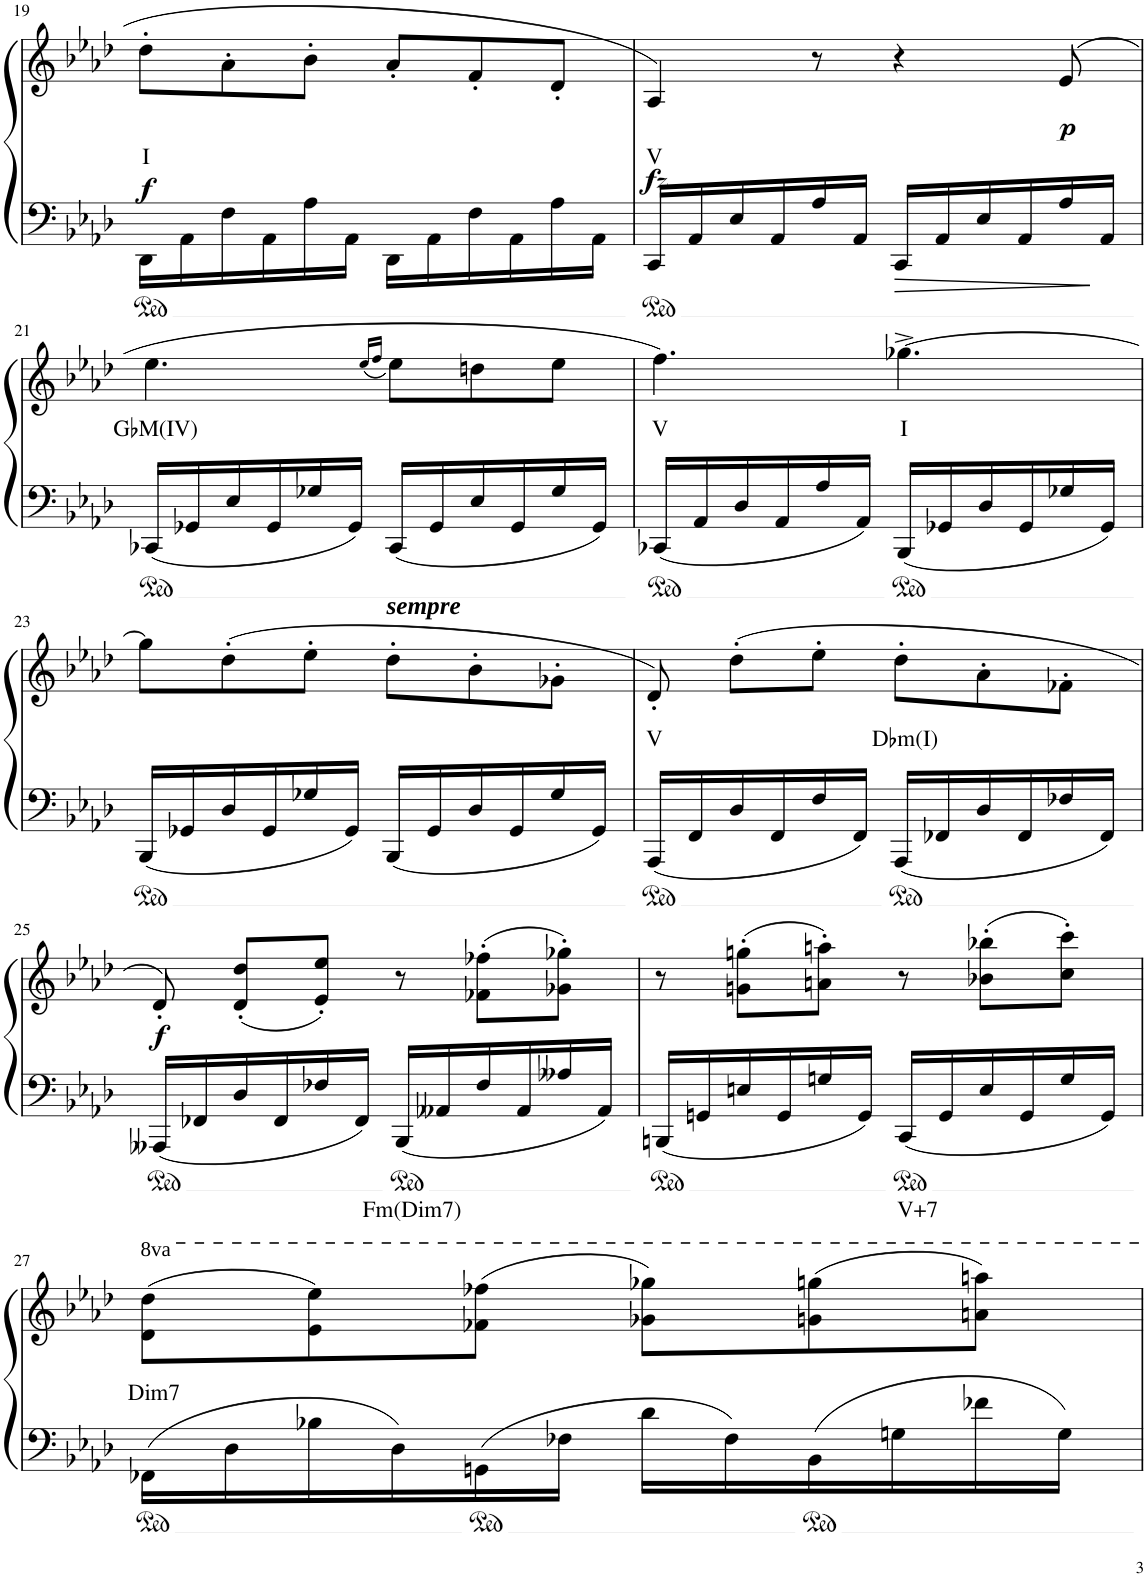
**kern	**text	**kern	**text	**dynam
*part1	*part1	*part1	*part1	*part1
*staff2	*staff2	*staff1	*staff1	*staff1/2
*I"Piano	*	*	*	*
*I'Pno	*	*	*	*
!!LO:PB:g=z
*clefF4	*	*clefG2	*	*
*k[b-e-a-d-]	*	*k[b-e-a-d-]	*	*
*M6/8	*	*M6/8	*	*
=19	=19	=19	=19	=19
!	!	!	!LO:LY:b	!LO:DY:b
16DD-\LL	.	8dd-'\L	I	f
16AA-\	.	.	.	.
16F\	.	8a-'\	.	.
16AA-\	.	.	.	.
16A-\	.	8b-'\J	.	.
16AA-\JJ	.	.	.	.
16DD-\LL	.	8a-'/L	.	.
16AA-\	.	.	.	.
16F\	.	8f'/	.	.
16AA-\	.	.	.	.
16A-\	.	8d-'/J	.	.
16AA-\JJ	.	.	.	.
=20	=20	=20	=20	=20
!	!	!	!LO:LY:b	!LO:DY:b
16CC/LL	.	4A-/	V	fz
16AA-/	.	.	.	.
16E-/	.	.	.	.
16AA-/	.	.	.	.
16A-/	.	8r	.	.
16AA-/JJ	.	.	.	.
16CC/LL	.	4r	.	.
16AA-/	.	.	.	.
16E-/	.	.	.	.
16AA-/	.	.	.	.
!	!	!	!	!LO:DY:b
16A-/	.	(8e-/	.	p
16AA-/JJ	.	.	.	.
!!LO:LB:g=z
=21	=21	=21	=21	=21
!	!	!	!LO:LY:b	!
16CC-X/LL	.	4.ee-\	G♭M(IV)	.
16GG-X/	.	.	.	.
16E-/	.	.	.	.
16GG-/	.	.	.	.
16G-X/	.	.	.	.
16GG-/JJ	.	.	.	.
.	.	(16qee-/LL	.	.
.	.	16qff/JJ	.	.
16CC-/LL	.	8ee-\L)	.	.
16GG-/	.	.	.	.
16E-/	.	8ddn\	.	.
16GG-/	.	.	.	.
16G-/	.	8ee-\J	.	.
16GG-/JJ	.	.	.	.
=22	=22	=22	=22	=22
!	!	!	!LO:LY:b	!
16CC-X/LL	.	4.ff\)	V	.
16AA-/	.	.	.	.
16D-/	.	.	.	.
16AA-/	.	.	.	.
16A-/	.	.	.	.
16AA-/JJ	.	.	.	.
!	!	!	!LO:LY:b	!
16BBB-/LL	.	[4.gg-X^\	I	.
16GG-X/	.	.	.	.
16D-/	.	.	.	.
16GG-/	.	.	.	.
16G-X/	.	.	.	.
16GG-/JJ	.	.	.	.
!!LO:LB:g=z
=23	=23	=23	=23	=23
16BBB-/LL	.	8gg-\L]	.	.
16GG-X/	.	.	.	.
16D-/	.	(8dd-'\	.	.
16GG-/	.	.	.	.
16G-X/	.	8ee-'\J	.	.
16GG-/JJ	.	.	.	.
!	!	!LO:TX:a:Bi:t=sempre	!	!
16BBB-/LL	.	8dd-'\L	.	.
16GG-/	.	.	.	.
16D-/	.	8b-'\	.	.
16GG-/	.	.	.	.
16G-/	.	8g-X'\J	.	.
16GG-/JJ	.	.	.	.
=24	=24	=24	=24	=24
!	!	!	!LO:LY:b	!
16AAA-/LL	.	8d-'/)	V	.
16FF/	.	.	.	.
16D-/	.	(8dd-'\L	.	.
16FF/	.	.	.	.
16F/	.	8ee-'\J	.	.
16FF/JJ	.	.	.	.
!	!	!	!LO:LY:b	!
16AAA-/LL	.	8dd-'\L	D♭m(I)	.
16FF-X/	.	.	.	.
16D-/	.	8a-'\	.	.
16FF-/	.	.	.	.
16F-X/	.	8f-X'\J	.	.
16FF-/JJ	.	.	.	.
!!LO:LB:g=z
=25	=25	=25	=25	=25
!	!	!	!	!LO:DY:b
16AAA--X/LL	.	8d-'/)	.	f
16FF-X/	.	.	.	.
16D-/	.	(8d-/' 8dd-/'L	.	.
16FF-/	.	.	.	.
16F-X/	.	8e-/' 8ee-/'J)	.	.
16FF-/JJ	.	.	.	.
!	!LO:LY:b	!	!	!
16BBB-/LL	Fm(Dim7)	8r	.	.
16AA--X/	.	.	.	.
16F-/	.	(8f-X\' 8ff-X\'L	.	.
16AA--/	.	.	.	.
16A--X/	.	8g-X\' 8gg-X\'J)	.	.
16AA--/JJ	.	.	.	.
=26	=26	=26	=26	=26
16BBBn/LL	.	8r	.	.
16GGn/	.	.	.	.
16En/	.	(8gn\' 8ggn\'L	.	.
16GG/	.	.	.	.
16Gn/	.	8an\' 8aan\'J)	.	.
16GG/JJ	.	.	.	.
!	!LO:LY:b	!	!	!
16CC/LL	V+7	8r	.	.
16GG/	.	.	.	.
16E/	.	(8b-X\' 8bb-X\'L	.	.
16GG/	.	.	.	.
16G/	.	8cc\' 8ccc\'J)	.	.
16GG/JJ	.	.	.	.
!!LO:LB:g=z
=27	=27	=27	=27	=27
!	!	!	!LO:LY:b	!
16FF-X\LL	.	(8dd-\ 8ddd-\L	Dim7	.
16D-\	.	.	.	.
16B-X\	.	8ee-\ 8eee-\)	.	.
16D-\	.	.	.	.
16GGn\	.	(8ff-X\ 8fff-X\J	.	.
16F-X\JJ	.	.	.	.
16d-\LL	.	8gg-X\ 8ggg-X\L)	.	.
16F-\	.	.	.	.
16BB-\	.	(8ggn\ 8gggn\	.	.
16Gn\	.	.	.	.
16f-X\	.	8aan\ 8aaan\J)	.	.
16G\JJ	.	.	.	.
=	=	=	=	=
*-	*-	*-	*-	*-
